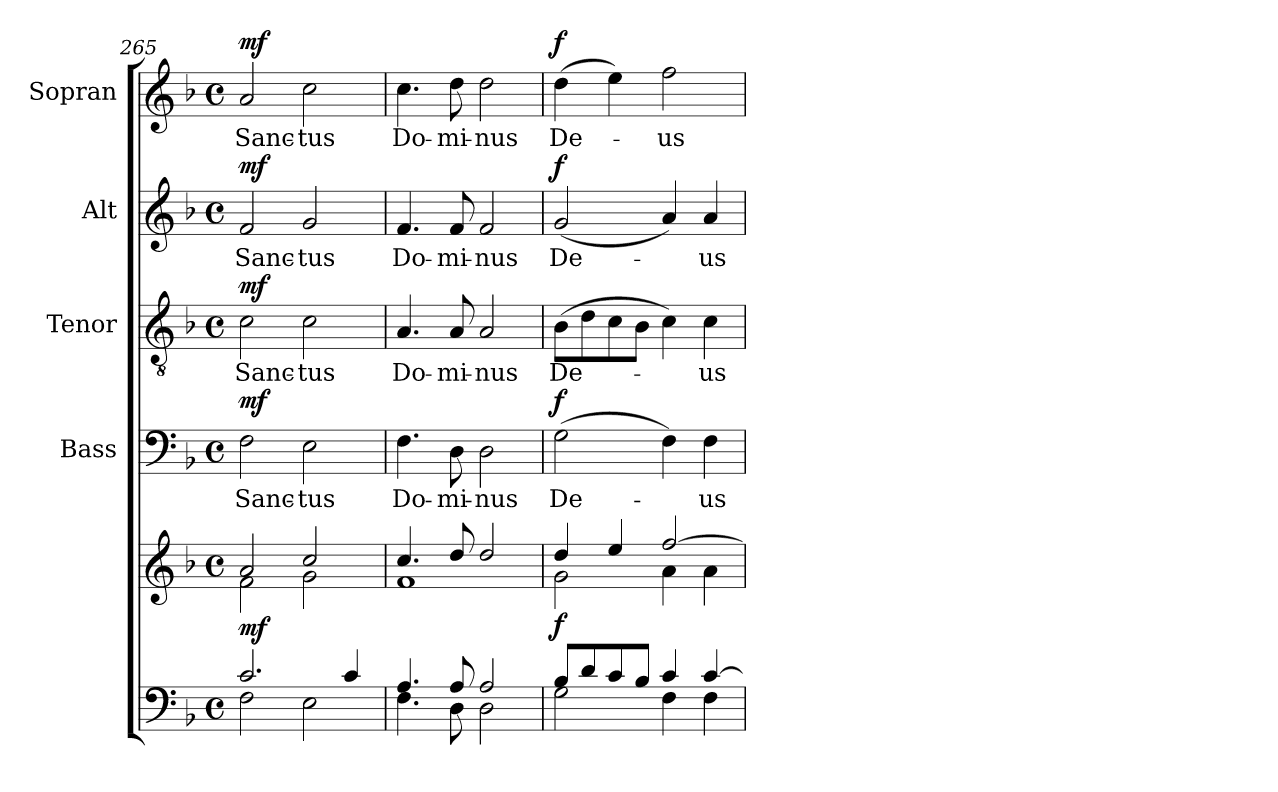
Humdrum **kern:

**kern	**kern	**dynam	**kern	**text	**dynam	**kern	**text	**dynam	**kern	**text	**dynam	**kern	**text	**dynam
*part5	*part5	*part5	*part4	*part4	*part4	*part3	*part3	*part3	*part2	*part2	*part2	*part1	*part1	*part1
*staff6	*staff5	*staff5/6	*staff4	*staff4	*staff4	*staff3	*staff3	*staff3	*staff2	*staff2	*staff2	*staff1	*staff1	*staff1
*	*	*	*I"Bass	*	*	*I"Tenor	*	*	*I"Alt	*	*	*I"Sopran	*	*
*	*	*	*I'B.	*	*	*I'T.	*	*	*I'A.	*	*	*I'S.	*	*
*clefF4	*clefG2	*	*clefF4	*	*	*clefGv2	*	*	*clefG2	*	*	*clefG2	*	*
*k[b-]	*k[b-]	*	*k[b-]	*	*	*k[b-]	*	*	*k[b-]	*	*	*k[b-]	*	*
*F:	*F:	*	*F:	*	*	*F:	*	*	*F:	*	*	*F:	*	*
*M4/4	*M4/4	*	*M4/4	*	*	*M4/4	*	*	*M4/4	*	*	*M4/4	*	*
*met(c)	*met(c)	*	*met(c)	*	*	*met(c)	*	*	*met(c)	*	*	*met(c)	*	*
=265	=265	=265	=265	=265	=265	=265	=265	=265	=265	=265	=265	=265	=265	=265
*^	*^	*	*	*	*	*	*	*	*	*	*	*	*	*
!	!	!	!	!LO:DY:b	!	!LO:LY:b	!LO:DY:a	!	!LO:LY:b	!LO:DY:a	!	!LO:LY:b	!LO:DY:a	!	!LO:LY:b	!LO:DY:a
2.c/	2F\	2a/	2f\	mf	2F\	Sanc-	mf	2c\	Sanc-	mf	2f/	Sanc-	mf	2a/	Sanc-	mf
!	!	!	!	!	!	!LO:LY:b	!	!	!LO:LY:b	!	!	!LO:LY:b	!	!	!LO:LY:b	!
.	2E\	2cc/	2g\	.	2E\	-tus	.	2c\	-tus	.	2g/	-tus	.	2cc\	-tus	.
4c/	.	.	.	.	.	.	.	.	.	.	.	.	.	.	.	.
=266	=266	=266	=266	=266	=266	=266	=266	=266	=266	=266	=266	=266	=266	=266	=266	=266
!	!	!	!	!	!	!LO:LY:b	!	!	!LO:LY:b	!	!	!LO:LY:b	!	!	!LO:LY:b	!
4.A/	4.F\	4.cc/	1f	.	4.F\	Do-	.	4.A/	Do-	.	4.f/	Do-	.	4.cc\	Do-	.
!	!	!	!	!	!	!LO:LY:b	!	!	!LO:LY:b	!	!	!LO:LY:b	!	!	!LO:LY:b	!
8A/	8D\	8dd/	.	.	8D\	-mi-	.	8A/	-mi-	.	8f/	-mi-	.	8dd\	-mi-	.
!	!	!	!	!	!	!LO:LY:b	!	!	!LO:LY:b	!	!	!LO:LY:b	!	!	!LO:LY:b	!
2A/	2D\	2dd/	.	.	2D\	-nus	.	2A/	-nus	.	2f/	-nus	.	2dd\	-nus	.
!!LO:LB:g=z
=267	=267	=267	=267	=267	=267	=267	=267	=267	=267	=267	=267	=267	=267	=267	=267	=267
!	!	!	!	!LO:DY:b	!	!LO:LY:b	!LO:DY:a	!	!LO:LY:b	!	!	!LO:LY:b	!LO:DY:a	!	!LO:LY:b	!LO:DY:a
8B-/L	2G\	4dd/	2g\	f	(>2G\	De-	f	(>8B-\L	De-	.	(<2g/	De-	f	(>4dd\	De-	f
8d/	.	.	.	.	.	.	.	8d\	.	.	.	.	.	.	.	.
8c/	.	4ee/	.	.	.	.	.	8c\	.	.	.	.	.	4ee\)	.	.
8B-/J	.	.	.	.	.	.	.	8B-\J	.	.	.	.	.	.	.	.
!	!	!	!	!	!	!	!	!	!	!	!	!	!	!	!LO:LY:b	!
4c/	4F\	[>2ff/	4a\	.	4F\)	.	.	4c\)	.	.	4a/)	.	.	2ff\	-us	.
!	!	!	!	!	!	!LO:LY:b	!	!	!LO:LY:b	!	!	!LO:LY:b	!	!	!	!
[>4c/	4F\	.	4a\	.	4F\	-us	.	4c\	-us	.	4a/	-us	.	.	.	.
*v	*v	*	*	*	*	*	*	*	*	*	*	*	*	*	*	*
*	*v	*v	*	*	*	*	*	*	*	*	*	*	*	*	*
=	=	=	=	=	=	=	=	=	=	=	=	=	=	=
*-	*-	*-	*-	*-	*-	*-	*-	*-	*-	*-	*-	*-	*-	*-
